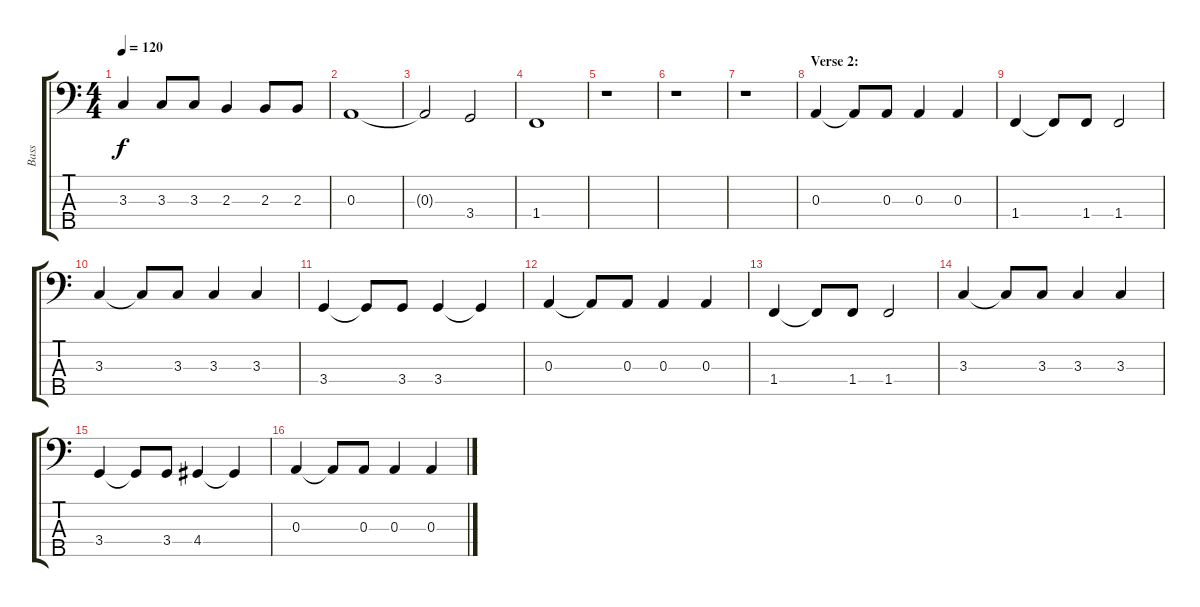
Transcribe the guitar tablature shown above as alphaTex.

\track ("Bass" "Bass") {instrument slapbass2}
\staff {score tabs}
\tuning (G2 D2 A1 E1 B0) {hide}
\ts (4 4)
\tempo 120
\clef f4
\ks c
3.3.4{dy f} 3.3.8 3.3.8 2.3.4 2.3.8 2.3.8 |
0.3.1 |
0.3{t}.2 3.4.2 |
1.4.1 |
r.1 |
r.1 |
r.1 |
\section ("" "Verse 2:")
0.3.4 0.3{t}.8 0.3.8 0.3.4 0.3.4 |
1.4.4 1.4{t}.8 1.4.8 1.4.2 |
3.3.4 3.3{t}.8 3.3.8 3.3.4 3.3.4 |
3.4.4 3.4{t}.8 3.4.8 3.4.4 3.4{t}.4 |
0.3.4 0.3{t}.8 0.3.8 0.3.4 0.3.4 |
1.4.4 1.4{t}.8 1.4.8 1.4.2 |
3.3.4 3.3{t}.8 3.3.8 3.3.4 3.3.4 |
3.4.4 3.4{t}.8 3.4.8 4.4.4 4.4{t}.4 |
0.3.4 0.3{t}.8 0.3.8 0.3.4 0.3.4
